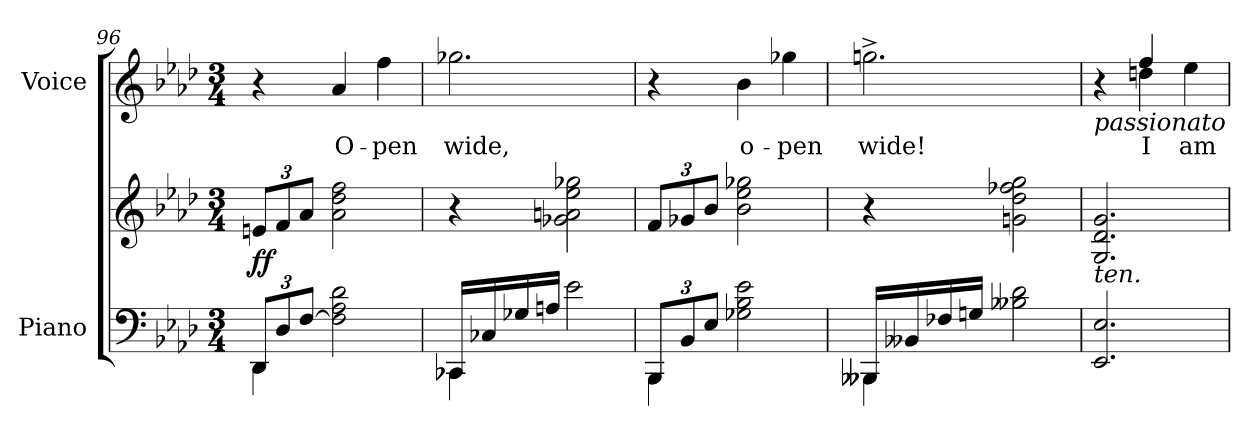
**kern	**kern	**dynam	**kern	**text
*part2	*part2	*part2	*part1	*part1
*staff3	*staff2	*staff2/3	*staff1	*staff1
*I"Piano	*	*	*I"Voice	*
*I'Pno	*	*	*	*
*clefF4	*clefG2	*	*clefG2	*
*k[b-e-a-d-]	*k[b-e-a-d-]	*	*k[b-e-a-d-]	*
*M3/4	*M3/4	*	*M3/4	*
*Xbrackettup	*Xbrackettup	*	*	*
=96	=96	=96	=96	=96
*^	*	*	*	*
!	!	!	!LO:DY:b	!	!
12DD-/L	4DD-\	12en/L	ff	4r	.
12D-/	.	12f/	.	.	.
[<12F/J	.	12a-/J	.	.	.
!	!	!	!	!	!LO:LY:b
2F\] 2A-\ 2d-\	2ryy	2a-\ 2dd-\ 2ff\	.	4a-/	O-
!	!	!	!	!	!LO:LY:b
.	.	.	.	4ff\	-pen
=97	=97	=97	=97	=97	=97
!	!	!	!	!	!LO:LY:b
16CC-X/LL	4CC-\	4r	.	2.gg-X\	wide,
16C-X/	.	.	.	.	.
16G-X/	.	.	.	.	.
16An/JJ	.	.	.	.	.
2e-\	2ryy	2g-X\ 2an\ 2ee-\ 2gg-X\	.	.	.
!!LO:LB:g=z
=98	=98	=98	=98	=98	=98
12BBB-/L	4BBB-\	12f/L	.	4r	.
12BB-/	.	12g-X/	.	.	.
12E-/J	.	12b-/J	.	.	.
!	!	!	!	!	!LO:LY:b
2G-X\ 2B-\ 2e-\	2ryy	2b-\ 2ee-\ 2gg-X\	.	4b-\	o-
!	!	!	!	!	!LO:LY:b
.	.	.	.	4gg-X\	-pen
=99	=99	=99	=99	=99	=99
!	!	!	!	!	!LO:LY:b
16BBB--X/LL	4BBB--\	4r	.	2.ggn^\	wide!
16BB--X/	.	.	.	.	.
16F-X/	.	.	.	.	.
16Gn/JJ	.	.	.	.	.
2B--X\ 2d-\	2ryy	2gn\ 2dd-\ 2ff-X\ 2gg\	.	.	.
=100	=100	=100	=100	=100	=100
*	*	*	*	*^	*
!	!	!	!	!LO:TX:b:i:t=passionato	!	!
!	!	!LO:TX:b:i:t=ten.	!	!	!	!
*v	*v	*	*	*	*	*
2.EE-/ 2.E-/	2.G/ 2.d-/ 2.g/	.	4r	4ryy	.
!	!	!	!	!	!LO:LY:b
.	.	.	4ddn\	4ff!/	I
!	!	!	!	!	!LO:LY:b
.	.	.	4ee-\	4ryy	am
*	*	*	*v	*v	*
=	=	=	=	=
*-	*-	*-	*-	*-
